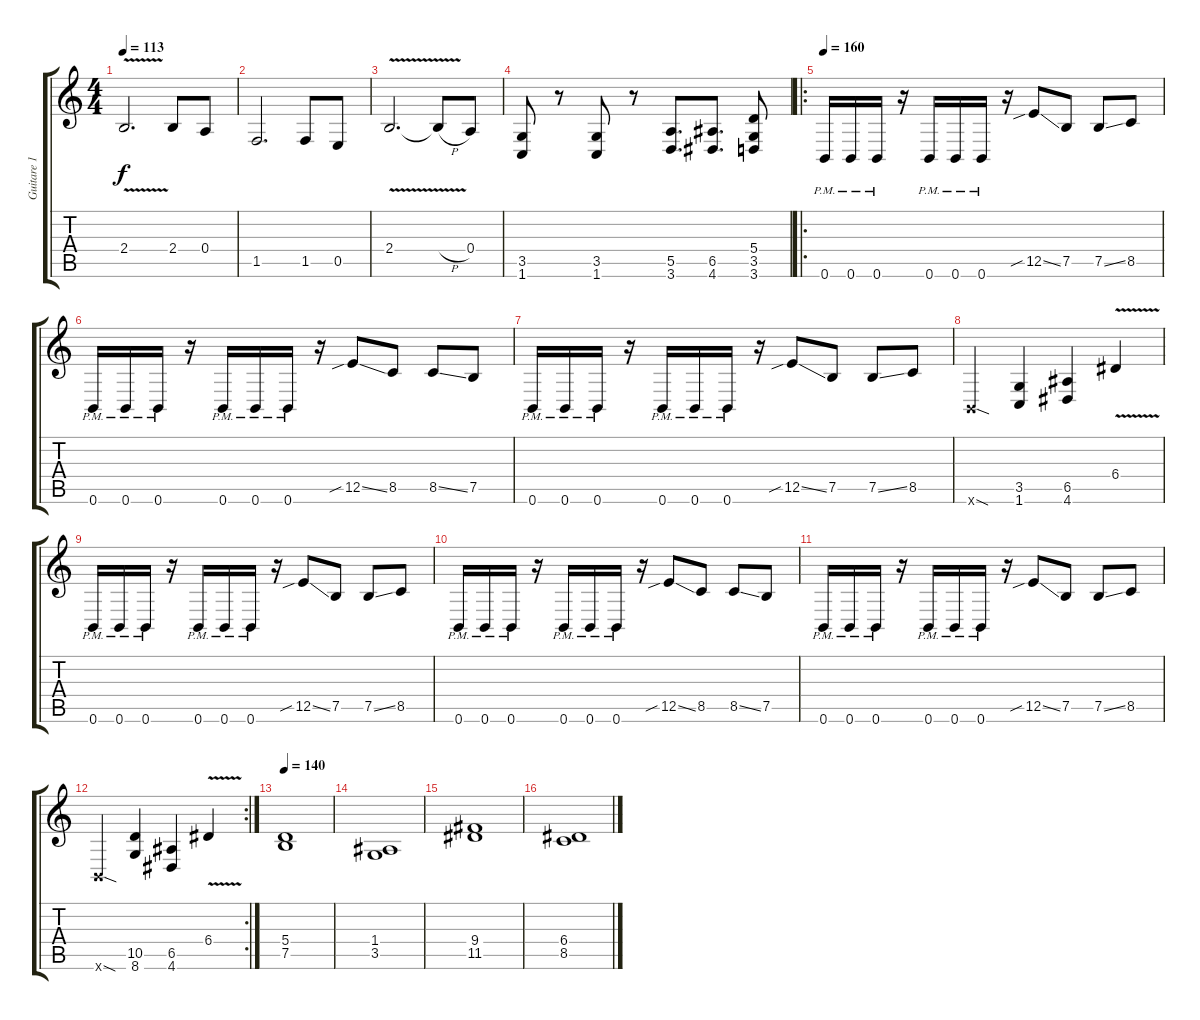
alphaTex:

\track ("Guitare 1" "Guitare 1") {instrument distortionguitar}
\staff {score tabs}
\tuning (B3 Gb3 D3 A2 E2 B1) {hide}
\ts (4 4)
\tempo 113
\clef g2
\ks c
2.4{v}.2{d dy f} 2.4.8 0.4.8 |
1.5.2{d} 1.5.8 0.5.8 |
2.4{v}.2{d} 2.4{h t}.8 0.4.8 |
(3.5 1.6).8 r.8 (3.5 1.6).8 r.8 (5.5 3.6).8{d} (6.5 4.6).8{d} (5.4 3.5 3.6).8 |
\ro
\tempo 160
0.6{pm}.16 0.6{pm}.16 0.6{pm}.16 r.16 0.6{pm}.16 0.6{pm}.16 0.6{pm}.16 r.16 12.5{sib ss}.8 7.5.8 7.5{ss}.8 8.5.8 |
0.6{pm}.16 0.6{pm}.16 0.6{pm}.16 r.16 0.6{pm}.16 0.6{pm}.16 0.6{pm}.16 r.16 12.5{sib ss}.8 8.5.8 8.5{ss}.8 7.5.8 |
0.6{pm}.16 0.6{pm}.16 0.6{pm}.16 r.16 0.6{pm}.16 0.6{pm}.16 0.6{pm}.16 r.16 12.5{sib ss}.8 7.5.8 7.5{ss}.8 8.5.8 |
0.6{sod x}.4 (3.5 1.6).4 (6.5 4.6).4 6.4{v}.4 |
0.6{pm}.16 0.6{pm}.16 0.6{pm}.16 r.16 0.6{pm}.16 0.6{pm}.16 0.6{pm}.16 r.16 12.5{sib ss}.8 7.5.8 7.5{ss}.8 8.5.8 |
0.6{pm}.16 0.6{pm}.16 0.6{pm}.16 r.16 0.6{pm}.16 0.6{pm}.16 0.6{pm}.16 r.16 12.5{sib ss}.8 8.5.8 8.5{ss}.8 7.5.8 |
0.6{pm}.16 0.6{pm}.16 0.6{pm}.16 r.16 0.6{pm}.16 0.6{pm}.16 0.6{pm}.16 r.16 12.5{sib ss}.8 7.5.8 7.5{ss}.8 8.5.8 |
\rc 2
0.6{sod x}.4 (10.5 8.6).4 (6.5 4.6).4 6.4{v}.4 |
\tempo 140
(5.4 7.5).1 |
(1.4 3.5).1 |
(9.4 11.5).1 |
(6.4 8.5).1
